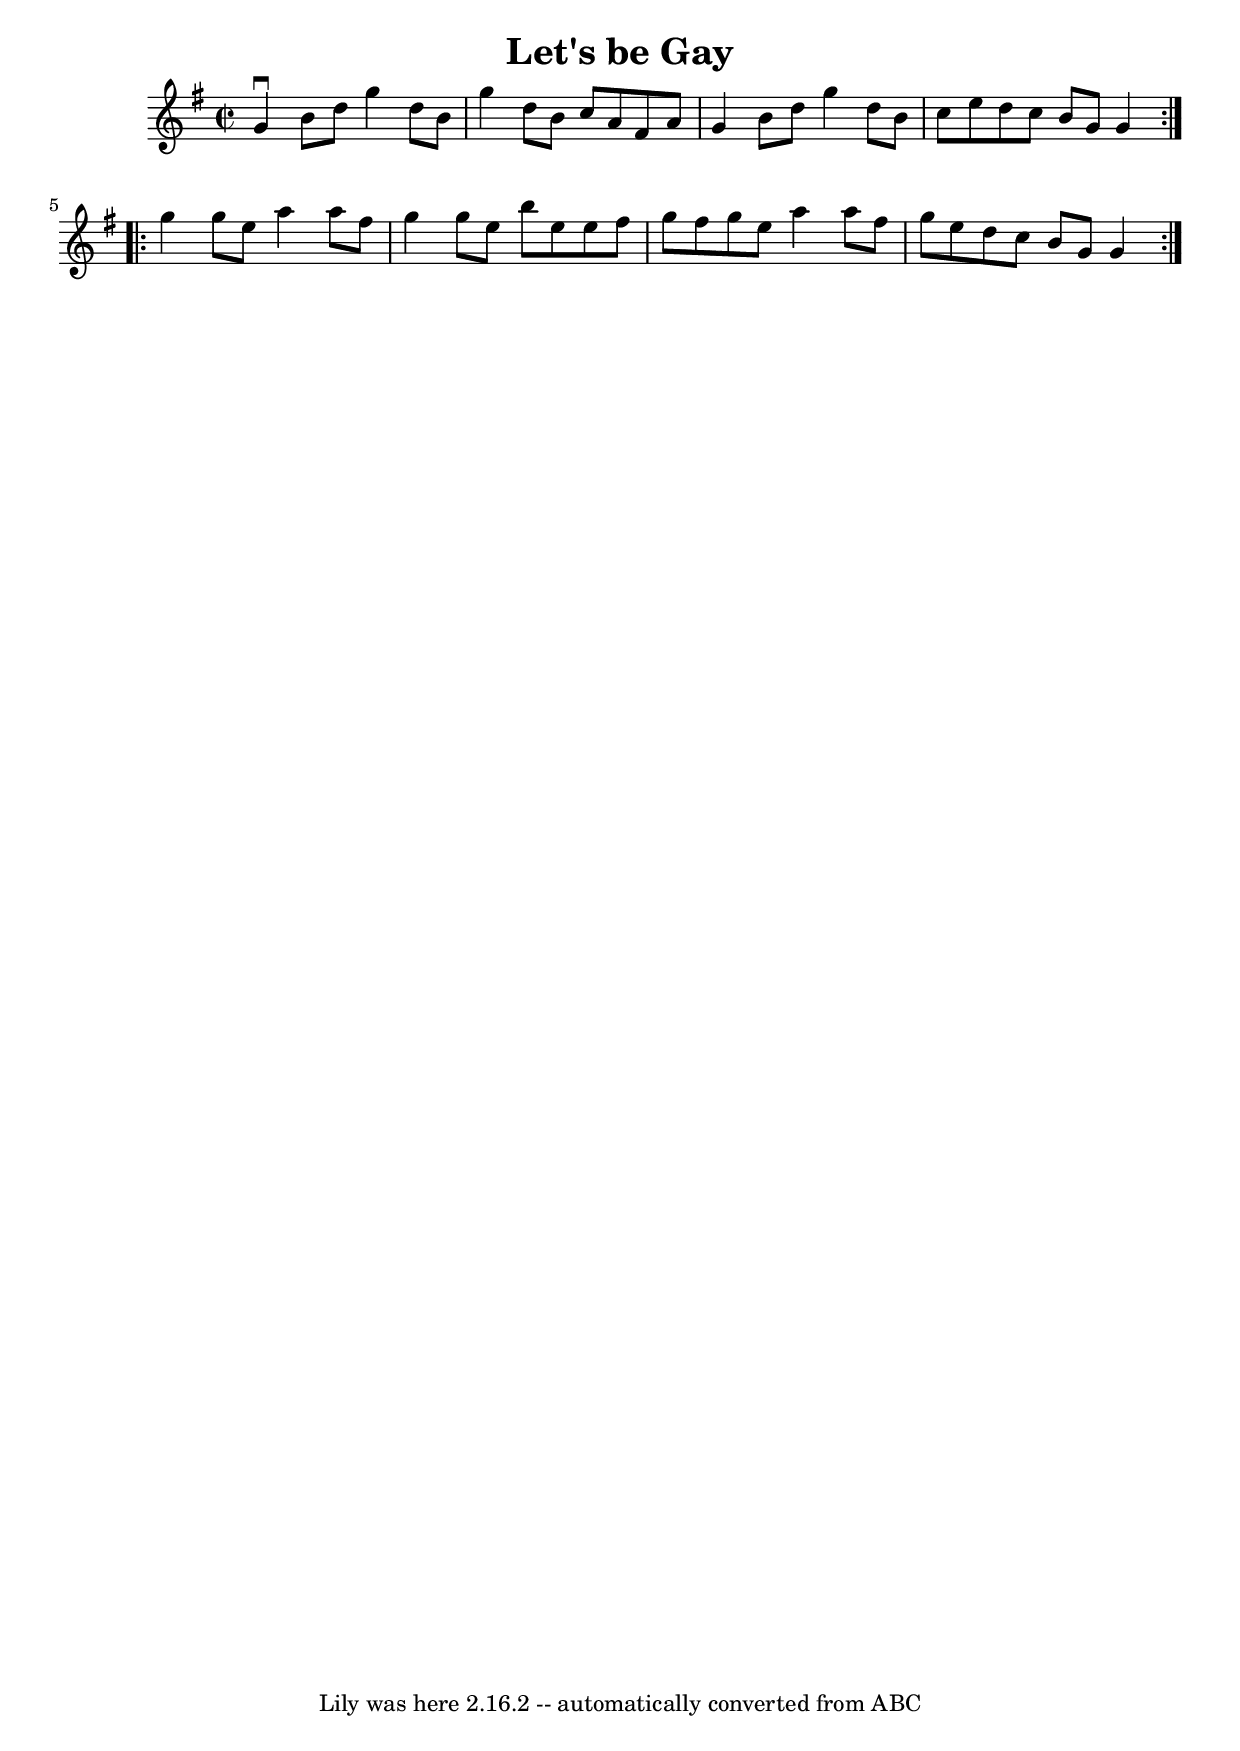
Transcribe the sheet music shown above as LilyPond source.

\version "2.16.2"
\include "Mammoth.ily"
\header {
  %% book = "Ryan's Mammoth Collection"
  crossRefNumber = "1"
  footnotes = "\\\\163"
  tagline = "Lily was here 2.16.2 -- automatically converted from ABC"
  title = "Let's be Gay"

}
voicedefault =  {



  \repeat volta 2 {

    \override Staff.TimeSignature #'style = #'C
    \time 2/2 
    \key g \major
    g'4^\downbow b'8 d''8 g''4 d''8 b'8   
    |
    g''4 d''8 b'8 c''8 a'8 fis'8 a'8    |
    
    g'4 b'8 d''8 g''4 d''8 b'8    |
    c''8 e''8 d''8    
    c''8 b'8 g'8 g'4    
  } 
  \repeat volta 2 {
    g''4 g''8 e''8    
    a''4 a''8 fis''8    |
    g''4 g''8 e''8 b''8 e''8    
    e''8 fis''8    |
    g''8 fis''8 g''8 e''8 a''4 a''8    
    fis''8    |
    g''8 e''8 d''8 c''8 b'8 g'8 g'4    
  }   

}

\score{
  <<

    \context Staff="default"
    {
      \voicedefault 
      
    }

  >>
  \layout {
    
  }
  \midi {
  }

}
